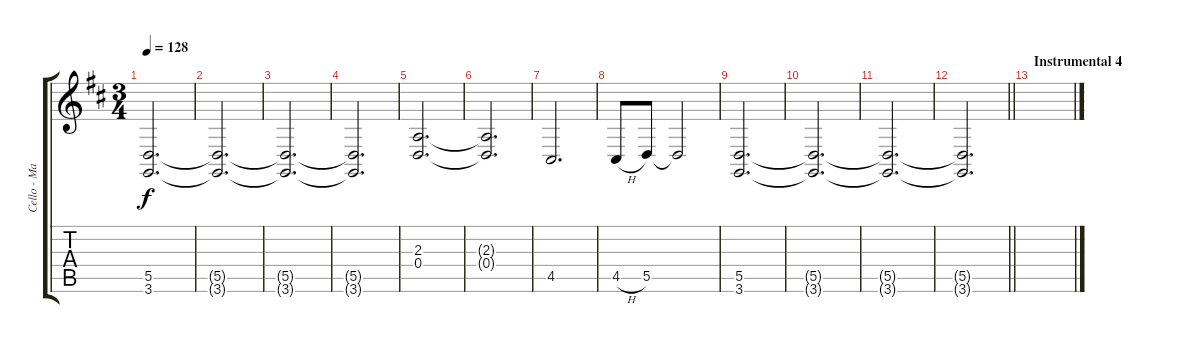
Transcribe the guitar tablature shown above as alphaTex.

\track ("Cello - Martin McCarrick" "Cello - Ma") {instrument stringensemble1}
\staff {score tabs}
\tuning (E4 B3 G3 D3 A2 E2) {hide}
\ts (3 4)
\tempo 128
\clef g2
\ks d
(5.5 3.6).2{d dy f} |
(5.5{t} 3.6{t}).2{d} |
(5.5{t} 3.6{t}).2{d} |
(5.5{t} 3.6{t}).2{d} |
(2.3 0.4).2{d} |
(2.3{t} 0.4{t}).2{d} |
4.5.2{d} |
4.5{h}.8 5.5.8 5.5{t}.2 |
(5.5 3.6).2{d} |
(5.5{t} 3.6{t}).2{d} |
(5.5{t} 3.6{t}).2{d volume 5} |
\barLineRight lightlight
(5.5{t} 3.6{t}).2{d} |
\section ("" "Instrumental 4")
